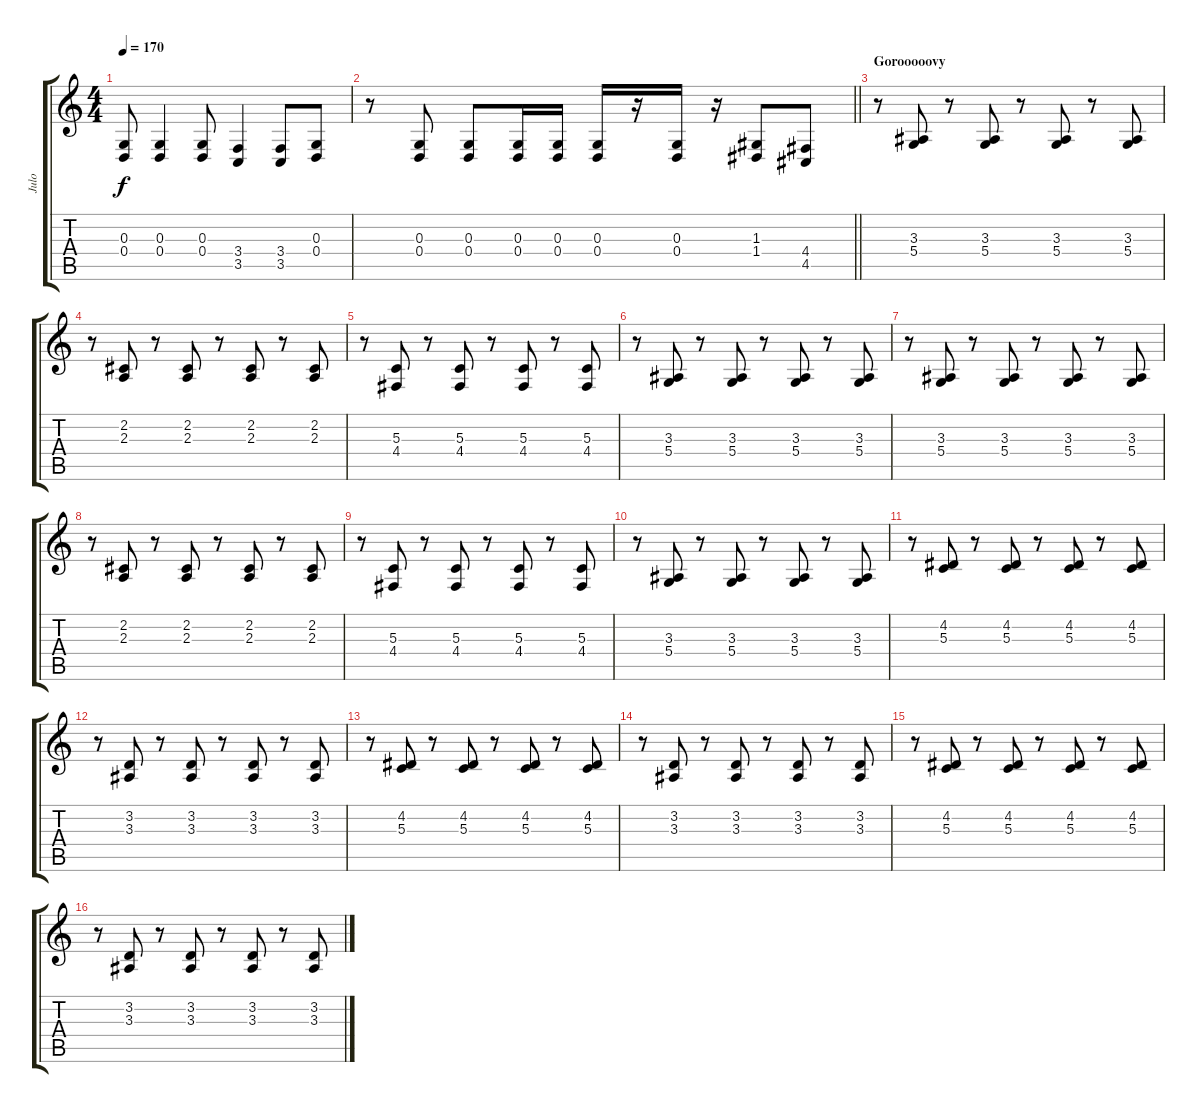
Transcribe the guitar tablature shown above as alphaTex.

\track ("Julo" "Julo") {instrument lead1square}
\staff {score tabs}
\tuning (E4 B3 G3 D3 A2 E2) {hide}
\ts (4 4)
\tempo 170
\clef g2
\ks c
(0.3 0.4).8{dy f} (0.3 0.4).4 (0.3 0.4).8 (3.4 3.5).4 (3.4 3.5).8 (0.3 0.4).8 |
\barLineRight lightlight
r.8 (0.3 0.4).8 (0.3 0.4).8 (0.3 0.4).16 (0.3 0.4).16 (0.3 0.4).16 r.16 (0.3 0.4).16 r.16 (1.3 1.4).8 (4.4 4.5).8 |
\section ("" "Gorooooovy")
r.8 (3.3 5.4).8 r.8 (3.3 5.4).8 r.8 (3.3 5.4).8 r.8 (3.3 5.4).8 |
r.8 (2.2 2.3).8 r.8 (2.2 2.3).8 r.8 (2.2 2.3).8 r.8 (2.2 2.3).8 |
r.8 (5.3 4.4).8 r.8 (5.3 4.4).8 r.8 (5.3 4.4).8 r.8 (5.3 4.4).8 |
r.8 (3.3 5.4).8 r.8 (3.3 5.4).8 r.8 (3.3 5.4).8 r.8 (3.3 5.4).8 |
r.8 (3.3 5.4).8 r.8 (3.3 5.4).8 r.8 (3.3 5.4).8 r.8 (3.3 5.4).8 |
r.8 (2.2 2.3).8 r.8 (2.2 2.3).8 r.8 (2.2 2.3).8 r.8 (2.2 2.3).8 |
r.8 (5.3 4.4).8 r.8 (5.3 4.4).8 r.8 (5.3 4.4).8 r.8 (5.3 4.4).8 |
r.8 (3.3 5.4).8 r.8 (3.3 5.4).8 r.8 (3.3 5.4).8 r.8 (3.3 5.4).8 |
r.8 (4.2 5.3).8 r.8 (4.2 5.3).8 r.8 (4.2 5.3).8 r.8 (4.2 5.3).8 |
r.8 (3.2 3.3).8 r.8 (3.2 3.3).8 r.8 (3.2 3.3).8 r.8 (3.2 3.3).8 |
r.8 (4.2 5.3).8 r.8 (4.2 5.3).8 r.8 (4.2 5.3).8 r.8 (4.2 5.3).8 |
r.8 (3.2 3.3).8 r.8 (3.2 3.3).8 r.8 (3.2 3.3).8 r.8 (3.2 3.3).8 |
r.8 (4.2 5.3).8 r.8 (4.2 5.3).8 r.8 (4.2 5.3).8 r.8 (4.2 5.3).8 |
r.8 (3.2 3.3).8 r.8 (3.2 3.3).8 r.8 (3.2 3.3).8 r.8 (3.2 3.3).8
